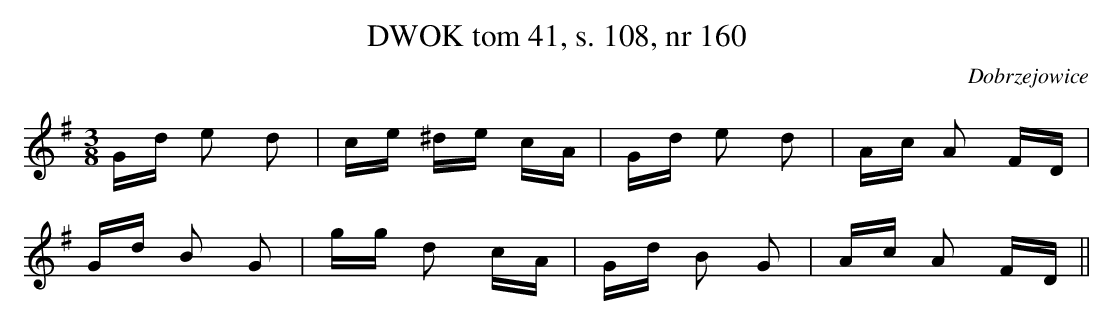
X:1
T:DWOK tom 41, s. 108, nr 160
O:Dobrzejowice
L:1/16
M:3/8
K:G
Gd e2 d2|ce ^de cA|Gd e2 d2|Ac A2 FD|
Gd B2 G2|gg d2 cA|Gd B2 G2|Ac A2 FD||
